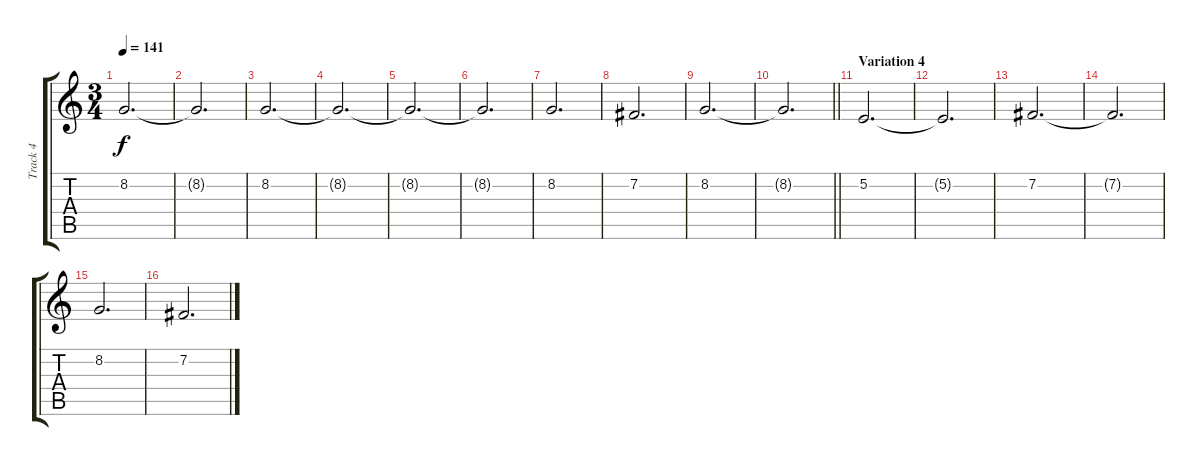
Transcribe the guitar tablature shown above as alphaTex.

\track ("Track 4" "Track 4") {instrument violin}
\staff {score tabs}
\tuning (E4 B3 G3 D3 A2 E2) {hide}
\ts (3 4)
\tempo 141
\clef g2
\ks c
8.2.2{d dy f} |
8.2{t}.2{d} |
8.2.2{d} |
8.2{t}.2{d} |
8.2{t}.2{d} |
8.2{t}.2{d} |
8.2.2{d} |
7.2.2{d} |
8.2.2{d} |
\barLineRight lightlight
8.2{t}.2{d} |
\section ("" "Variation 4")
5.2.2{d} |
5.2{t}.2{d} |
7.2.2{d} |
7.2{t}.2{d} |
8.2.2{d} |
7.2.2{d}
